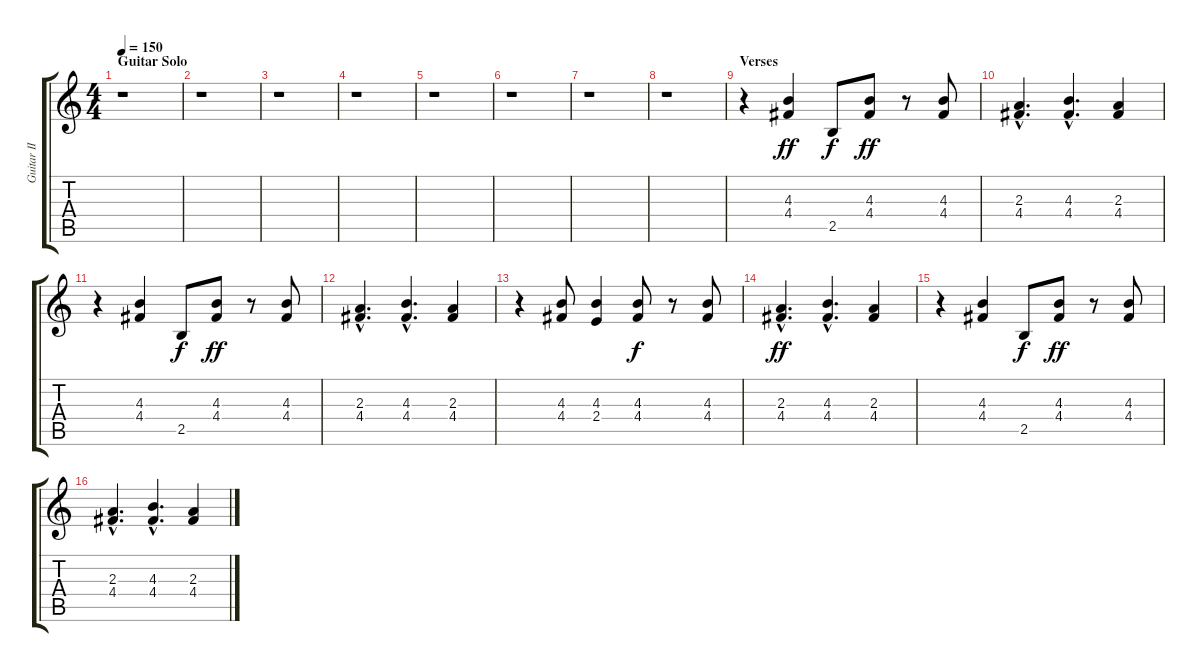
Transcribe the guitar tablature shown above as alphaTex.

\track ("Guitar II" "Guitar II") {instrument electricguitarclean}
\staff {score tabs}
\tuning (E4 B3 G3 D3 A2 E2) {hide}
\ts (4 4)
\section ("" "Guitar Solo")
\tempo 150
\clef g2
\ks c
r.1{dy f} |
r.1 |
r.1 |
r.1 |
r.1 |
r.1 |
r.1 |
r.1 |
\section ("" "Verses")
r.4 (4.3 4.4).4{dy ff} 2.5.8{dy f} (4.3 4.4).8{dy ff} r.8 (4.3 4.4).8 |
(2.3{hac} 4.4{hac}).4{d} (4.3{hac} 4.4{hac}).4{d} (2.3 4.4).4 |
r.4 (4.3 4.4).4 2.5.8{dy f} (4.3 4.4).8{dy ff} r.8 (4.3 4.4).8 |
(2.3{hac} 4.4{hac}).4{d} (4.3{hac} 4.4{hac}).4{d} (2.3 4.4).4 |
r.4 (4.3 4.4).8 (4.3 2.4).4 (4.3 4.4).8{dy f} r.8 (4.3 4.4).8 |
(2.3{hac} 4.4{hac}).4{d dy ff} (4.3{hac} 4.4{hac}).4{d} (2.3 4.4).4 |
r.4 (4.3 4.4).4 2.5.8{dy f} (4.3 4.4).8{dy ff} r.8 (4.3 4.4).8 |
(2.3{hac} 4.4{hac}).4{d} (4.3{hac} 4.4{hac}).4{d} (2.3 4.4).4
